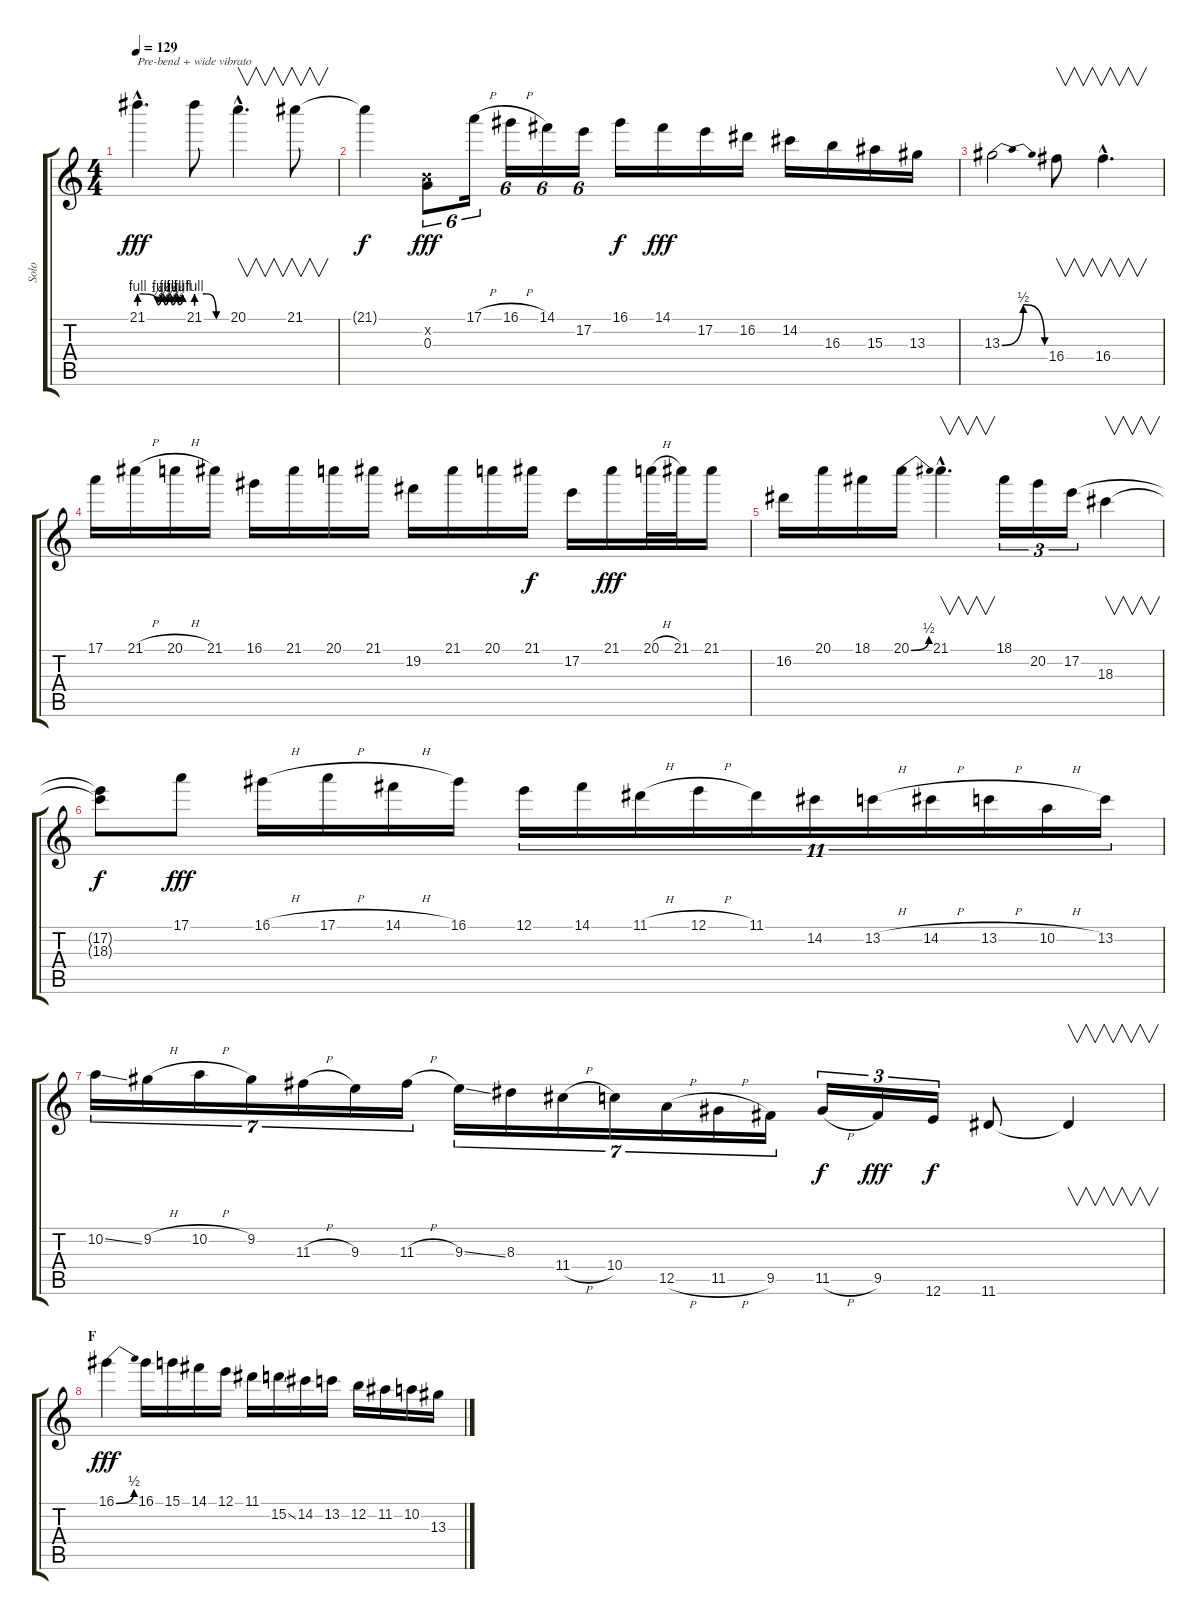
\track ("Solo" "Solo") {instrument distortionguitar}
\staff {score tabs}
\tuning (E4 B3 G3 D3 A2 E2) {hide}
\ts (4 4)
\tempo 129
\clef g2
\ks c
21.1{be (custom 0 4 25 2 30 4 35 2 40 4 45 2 50 4 54 2 60 4) hac}.4{d txt "Pre-bend + wide vibrato" dy fff} 21.1{be (custom 0 4 20 4 40 0 60 0)}.8 20.1{hac}.4{v d} 21.1.8{v} |
21.1{t}.4{dy f} (0.2{x} 0.3).8{tu (6 4) dy fff} 17.1{h}.16{tu (6 4)} 16.1{h}.16{tu (6 4)} 14.1.16{tu (6 4)} 17.2.16{tu (6 4)} 16.1.16{dy f} 14.1.16{dy fff} 17.2.16 16.2.16 14.2.16 16.3.16 15.3.16 13.3.16 |
13.3{be (bendrelease 0 0 15 2 15 2 60 0)}.2 16.4.8{v} 16.4{hac}.4{v d} |
17.1.16 21.1{h}.16 20.1{h}.16 21.1.16 16.1.16 21.1.16 20.1.16 21.1.16 19.2.16 21.1.16 20.1.16 21.1.16{dy f} 17.2.16 21.1.16{dy fff} 20.1{h}.32 21.1.32 21.1.16 |
16.2.16 20.1.16 18.1.16 20.1{be (bend 0 0 60 2)}.16 21.1{hac}.4{v d} 18.1.16{tu (3 2)} 20.2.16{tu (3 2)} 17.2.16{tu (3 2)} 18.3.4{v} |
(17.2{t} 18.3{t}).8{dy f} 17.1.8{dy fff} 16.1{h}.16 17.1{h}.16 14.1{h}.16 16.1.16 12.1.16{tu (11 8)} 14.1.16{tu (11 8)} 11.1{h}.16{tu (11 8)} 12.1{h}.16{tu (11 8)} 11.1.16{tu (11 8)} 14.2.16{tu (11 8)} 13.2{h}.16{tu (11 8)} 14.2{h}.16{tu (11 8)} 13.2{h}.16{tu (11 8)} 10.2{h}.16{tu (11 8)} 13.2.16{tu (11 8)} |
10.2{ss}.16{tu (7 4)} 9.2{h}.16{tu (7 4)} 10.2{h}.16{tu (7 4)} 9.2.16{tu (7 4)} 11.3{h}.16{tu (7 4)} 9.3.16{tu (7 4)} 11.3{h}.16{tu (7 4)} 9.3{ss}.16{tu (7 4)} 8.3.16{tu (7 4)} 11.4{h}.16{tu (7 4)} 10.4.16{tu (7 4)} 12.5{h}.16{tu (7 4)} 11.5{h}.16{tu (7 4)} 9.5.16{tu (7 4)} 11.5{h}.16{tu (3 2) dy f} 9.5.16{tu (3 2) dy fff} 12.6.16{tu (3 2) dy f} 11.6.8 11.6{t}.4{v} |
\section ("" "F")
16.1{be (bend 0 0 60 2)}.4{dy fff} 16.1.16 15.1.16 14.1.16 12.1.16 11.1.16 15.2{ss}.16 14.2.16 13.2.16 12.2.16 11.2.16 10.2.16 13.3{ss}.16
